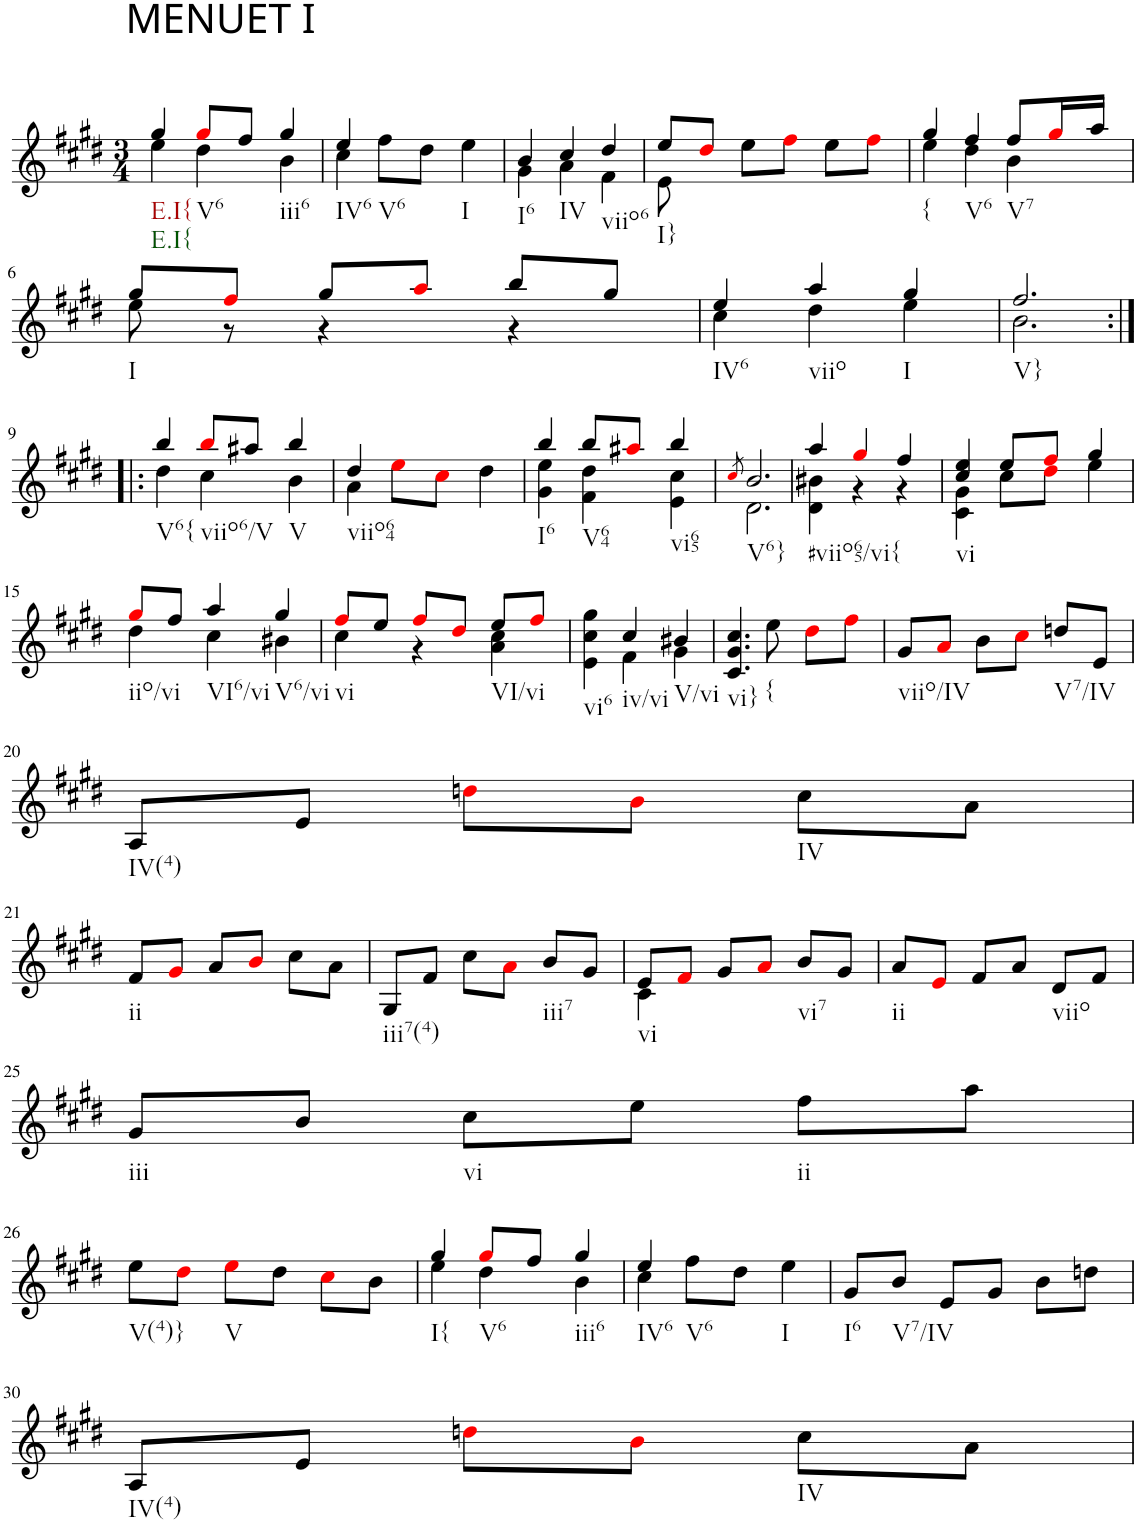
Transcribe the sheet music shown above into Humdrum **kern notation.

**kern
*part1
*staff1
*I"violine
*I'Vln
*clefG2
*k[f#c#g#d#]
*M3/4
=1
*^
!LO:TX:b:t=E.I{	!
!LO:TX:b:t=E.I{	!
4gg#/	4ee\
!LO:TX:b:t=V6	!
8gg#i/L	4dd#\
8ff#/J	.
!LO:TX:b:t=iii6	!
4gg#/	4b\
=2	=2
!LO:TX:b:t=IV6	!
4ee/	4cc#\
!LO:TX:b:t=V6	!
8ff#\L	2ryy
8dd#\J	.
!LO:TX:b:t=I	!
4ee\	.
=3	=3
!LO:TX:a:t=MENUET I	!
!LO:TX:b:t=I6	!
4b/	4g#\
!LO:TX:b:t=IV	!
4cc#/	4a\
!LO:TX:b:t=viio6	!
4dd#/	4f#\
=4	=4
!LO:TX:b:t=I}	!
8ee/L	8e\
8dd#i/J	2ryy
8ee\L	.
8ff#i\J	.
8ee\L	.
8ff#i\J	8ryy
=5	=5
!LO:TX:b:t={	!
4gg#/	4ee\
!LO:TX:b:t=V6	!
4ff#/	4dd#\
!LO:TX:b:t=V7	!
8ff#/L	4b\
16gg#i/L	.
16aa/JJ	.
!!LO:LB:g=z	!!
=6	=6
!LO:TX:b:t=I	!
8gg#/L	8ee\
8ff#i/J	8r
8gg#/L	4r
8aai/J	.
8bb/L	4r
8gg#/J	.
=7	=7
!LO:TX:b:t=IV6	!
4ee/	4cc#\
!LO:TX:b:t=viio	!
4aa/	4dd#\
!LO:TX:b:t=I	!
4gg#/	4ee\
=8	=8
!LO:TX:b:t=V}	!
2.ff#/	2.b\
!!LO:LB:g=z	!!
=9:|!|:	=9:|!|:
!LO:TX:b:t=V6{	!
4bb/	4dd#\
!LO:TX:b:t=viio6/V	!
8bbi/L	4cc#\
8aa#X/J	.
!LO:TX:b:t=V	!
4bb/	4b\
=10	=10
!LO:TX:b:t=viio64	!
4dd#/	4a\
8eei\L	2ryy
8cc#i\J	.
4dd#\	.
=11	=11
!LO:TX:b:t=I6	!
4bb/	4g#\ 4ee\
!LO:TX:b:t=V64	!
8bb/L	4f#\ 4dd#\
8aa#Xi/J	.
!LO:TX:b:t=vi65	!
4bb/	4e\ 4cc#\
=12	=12
8qcc#i/	.
!LO:TX:b:t=V6}	!
2.b/	2.d#\
=13	=13
!LO:TX:b:t=#viio65/vi{	!
4aa/	4d#\ 4b#X\
4gg#i/	4r
4ff#/	4r
=14	=14
!LO:TX:b:t=vi	!
4cc#/ 4ee/	4c#\ 4g#\
8ee/L	8cc#\L
8ff#i/J	8dd#i\J
4gg#/	4ee\
!!LO:LB:g=z	!!
=15	=15
!LO:TX:b:t=iio/vi	!
8gg#i/L	4dd#\
8ff#/J	.
!LO:TX:b:t=VI6/vi	!
4aa/	4cc#\
!LO:TX:b:t=V6/vi	!
4gg#/	4b#X\
=16	=16
!LO:TX:b:t=vi	!
8ff#i/L	4cc#\
8ee/J	.
8ff#i/L	4r
8dd#i/J	.
!LO:TX:b:t=VI/vi	!
8ee/L	4a\ 4cc#\
8ff#i/J	.
=17	=17
!LO:TX:b:t=vi6	!
4ryy	4e\ 4cc#\ 4gg#\
!LO:TX:b:t=iv/vi	!
4cc#/	4f#\
!LO:TX:b:t=V/vi	!
4b#X/	4g#\
=18	=18
!LO:TX:b:t=vi}	!
4.c#/ 4.g#/ 4.cc#/	4.ryy
!LO:TX:b:t={	!
8ryy	8ee\
4ryy	8dd#i\L
.	8ff#i\J
=19	=19
!LO:TX:b:t=viio/IV	!
*v	*v
8g#/L
8ai/J
8b\L
8cc#i\J
!LO:TX:b:t=V7/IV
8ddn/L
8e/J
!!LO:LB:g=z
=20
!LO:TX:b:t=IV(4)
8A/L
8e/J
8ddni\L
8bi\J
!LO:TX:b:t=IV
8cc#\L
8a\J
!!LO:LB:g=z
=21
!LO:TX:b:t=ii
8f#/L
8g#i/J
8a/L
8bi/J
8cc#\L
8a\J
=22
!LO:TX:b:t=iii7(4)
8G#/L
8f#/J
8cc#\L
8ai\J
!LO:TX:b:t=iii7
8b/L
8g#/J
=23
*^
!LO:TX:b:t=vi	!
8e/L	4c#\
8f#i/J	.
8g#/L	2ryy
8ai/J	.
!LO:TX:b:t=vi7	!
8b/L	.
8g#/J	.
*v	*v
=24
!LO:TX:b:t=ii
8a/L
8ei/J
8f#/L
8a/J
!LO:TX:b:t=viio
8d#/L
8f#/J
!!LO:LB:g=z
=25
!LO:TX:b:t=iii
8g#/L
8b/J
!LO:TX:b:t=vi
8cc#\L
8ee\J
!LO:TX:b:t=ii
8ff#\L
8aa\J
!!LO:LB:g=z
=26
!LO:TX:b:t=V(4)}
8ee\L
8dd#i\J
!LO:TX:b:t=V
8eei\L
8dd#\J
8cc#i\L
8b\J
=27
*^
!LO:TX:b:t=I{	!
4gg#/	4ee\
!LO:TX:b:t=V6	!
8gg#i/L	4dd#\
8ff#/J	.
!LO:TX:b:t=iii6	!
4gg#/	4b\
=28	=28
!LO:TX:b:t=IV6	!
4ee/	4cc#\
!LO:TX:b:t=V6	!
8ff#\L	2ryy
8dd#\J	.
!LO:TX:b:t=I	!
4ee\	.
*v	*v
=29
!LO:TX:b:t=I6
8g#/L
!LO:TX:b:t=V7/IV
8b/J
8e/L
8g#/J
8b\L
8ddn\J
!!LO:LB:g=z
=30
!LO:TX:b:t=IV(4)
8A/L
8e/J
8ddni\L
8bi\J
!LO:TX:b:t=IV
8cc#\L
8a\J
=
*-
